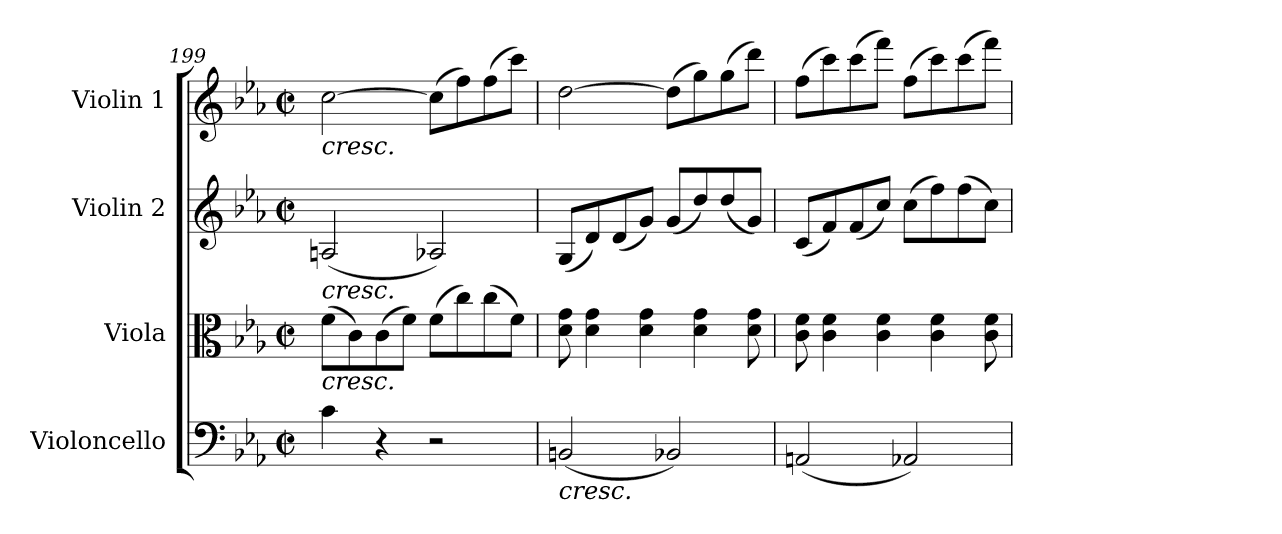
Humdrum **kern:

**kern	**kern	**kern	**kern
*part4	*part3	*part2	*part1
*staff4	*staff3	*staff2	*staff1
*I"Violoncello	*I"Viola	*I"Violin 2	*I"Violin 1
*I'Vc	*I'Vla	*I'Vln	*I'Vln
*clefF4	*clefC3	*clefG2	*clefG2
*k[b-e-a-]	*k[b-e-a-]	*k[b-e-a-]	*k[b-e-a-]
*M2/2	*M2/2	*M2/2	*M2/2
*met(c|)	*met(c|)	*met(c|)	*met(c|)
=199	=199	=199	=199
!	!	!	!LO:TX:b:i:t=cresc.
!	!	!LO:TX:b:i:t=cresc.	!
!	!LO:TX:b:i:t=cresc.	!	!
4c\	(8f\L	(2An/	[2cc\
.	8c\)	.	.
4r	(8c\	.	.
.	8f\J)	.	.
2r	(8f\L	2A-X/)	(8cc\L]
.	8cc\)	.	8ff\)
.	(8cc\	.	(8ff\
.	8f\J)	.	8ccc\J)
=200	=200	=200	=200
!LO:TX:b:i:t=cresc.	!	!	!
(2BBn/	8d\ 8g\	(8G/L	[2dd\
.	4d\ 4g\	8d/)	.
.	.	(8d/	.
.	4d\ 4g\	8g/J)	.
2BB-X/)	.	(8g/L	(8dd\L]
.	4d\ 4g\	8dd/)	8gg\)
.	.	(8dd/	(8gg\
.	8d\ 8g\	8g/J)	8ddd\J)
=201	=201	=201	=201
(2AAn/	8c\ 8f\	(8c/L	(8ff\L
.	4c\ 4f\	8f/)	8ccc\)
.	.	(8f/	(8ccc\
.	4c\ 4f\	8cc/J)	8fff\J)
2AA-X/)	.	(8cc\L	(8ff\L
.	4c\ 4f\	8ff\)	8ccc\)
.	.	(8ff\	(8ccc\
.	8c\ 8f\	8cc\J)	8fff\J)
=	=	=	=
*-	*-	*-	*-
